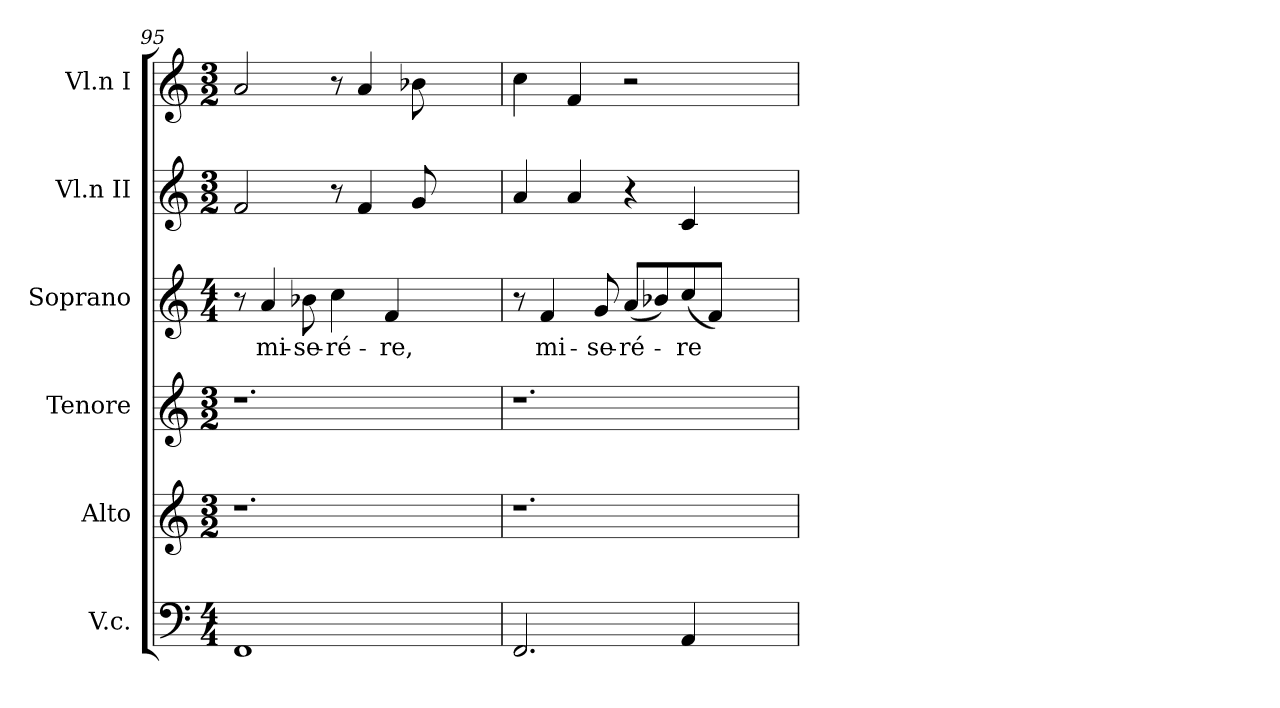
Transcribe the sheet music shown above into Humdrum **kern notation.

**kern	**kern	**kern	**kern	**text	**kern	**kern
*part6	*part5	*part4	*part3	*part3	*part2	*part1
*staff6	*staff5	*staff4	*staff3	*staff3	*staff2	*staff1
*I"V.c.	*I"Alto	*I"Tenore	*I"Soprano	*	*I"Vl.n II	*I"Vl.n I
*I'V.c.	*I'Alto	*I'Tenore	*I'Soprano	*	*I'Vl.n II	*I'Vl.n I
*clefF4	*clefG2	*clefG2	*clefG2	*	*clefG2	*clefG2
*k[]	*k[]	*k[]	*k[]	*	*k[]	*k[]
*C:	*C:	*C:	*C:	*	*C:	*C:
*M4/4	*M3/2	*M3/2	*M4/4	*	*M3/2	*M3/2
=95	=95	=95	=95	=95	=95	=95
1FF	1.r	1.r	8r	.	2f/	2a/
!	!	!	!	!LO:LY:b	!	!
.	.	.	4a/	mi-	.	.
!	!	!	!	!LO:LY:b	!	!
.	.	.	8b-X\	-se-	.	.
!	!	!	!	!LO:LY:b	!	!
.	.	.	4cc\	-ré-	8r	8r
.	.	.	.	.	4f/	4a/
!	!	!	!	!LO:LY:b	!	!
.	.	.	4f/	-re,	.	.
.	.	.	.	.	8g/	8b-X\
2ryy	.	.	2ryy	.	2ryy	2ryy
=96	=96	=96	=96	=96	=96	=96
2.FF/	1.r	1.r	8r	.	4a/	4cc\
!	!	!	!	!LO:LY:b	!	!
.	.	.	4f/	mi-	.	.
.	.	.	.	.	4a/	4f/
!	!	!	!	!LO:LY:b	!	!
.	.	.	8g/	-se-	.	.
!	!	!	!	!LO:LY:b	!	!
.	.	.	(<8a/L	-ré-	4r	2r
.	.	.	8b-X/)	.	.	.
!	!	!	!	!LO:LY:b	!	!
4AA/	.	.	(<8cc/	-re	4c/	.
.	.	.	8f/J)	.	.	.
2ryy	.	.	2ryy	.	2ryy	2ryy
=	=	=	=	=	=	=
*-	*-	*-	*-	*-	*-	*-
